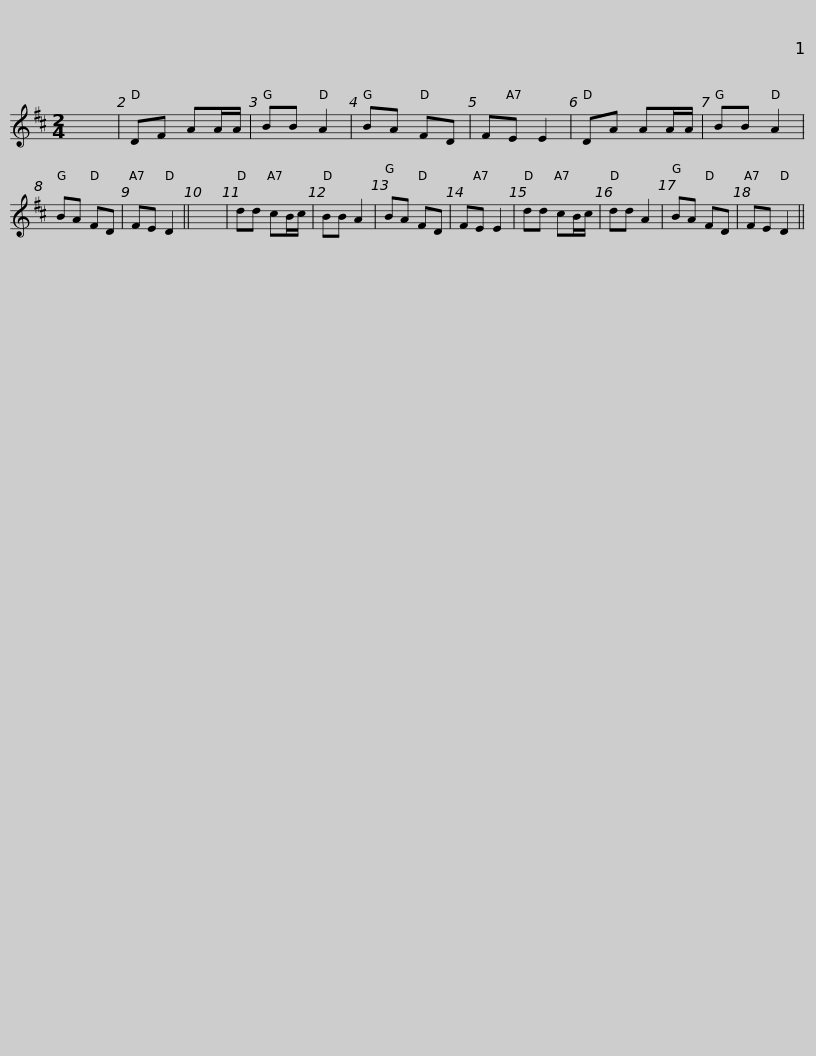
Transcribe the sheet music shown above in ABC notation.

X:1
L:1/8
M:2/4
I:linebreak $
K:D
V:1 treble
V:1
 x4 | DF AA/A/ | BB A2 | BA FD | FE E2 | %5
 DA AA/A/ | BB A2 | BA FD | FE D2 || x4 | %10
 dd cB/c/ | BB A2 |$ BA FD | FE E2 | dd cB/c/ | %15
 dd A2 | BA FD | FE D2 || %18
